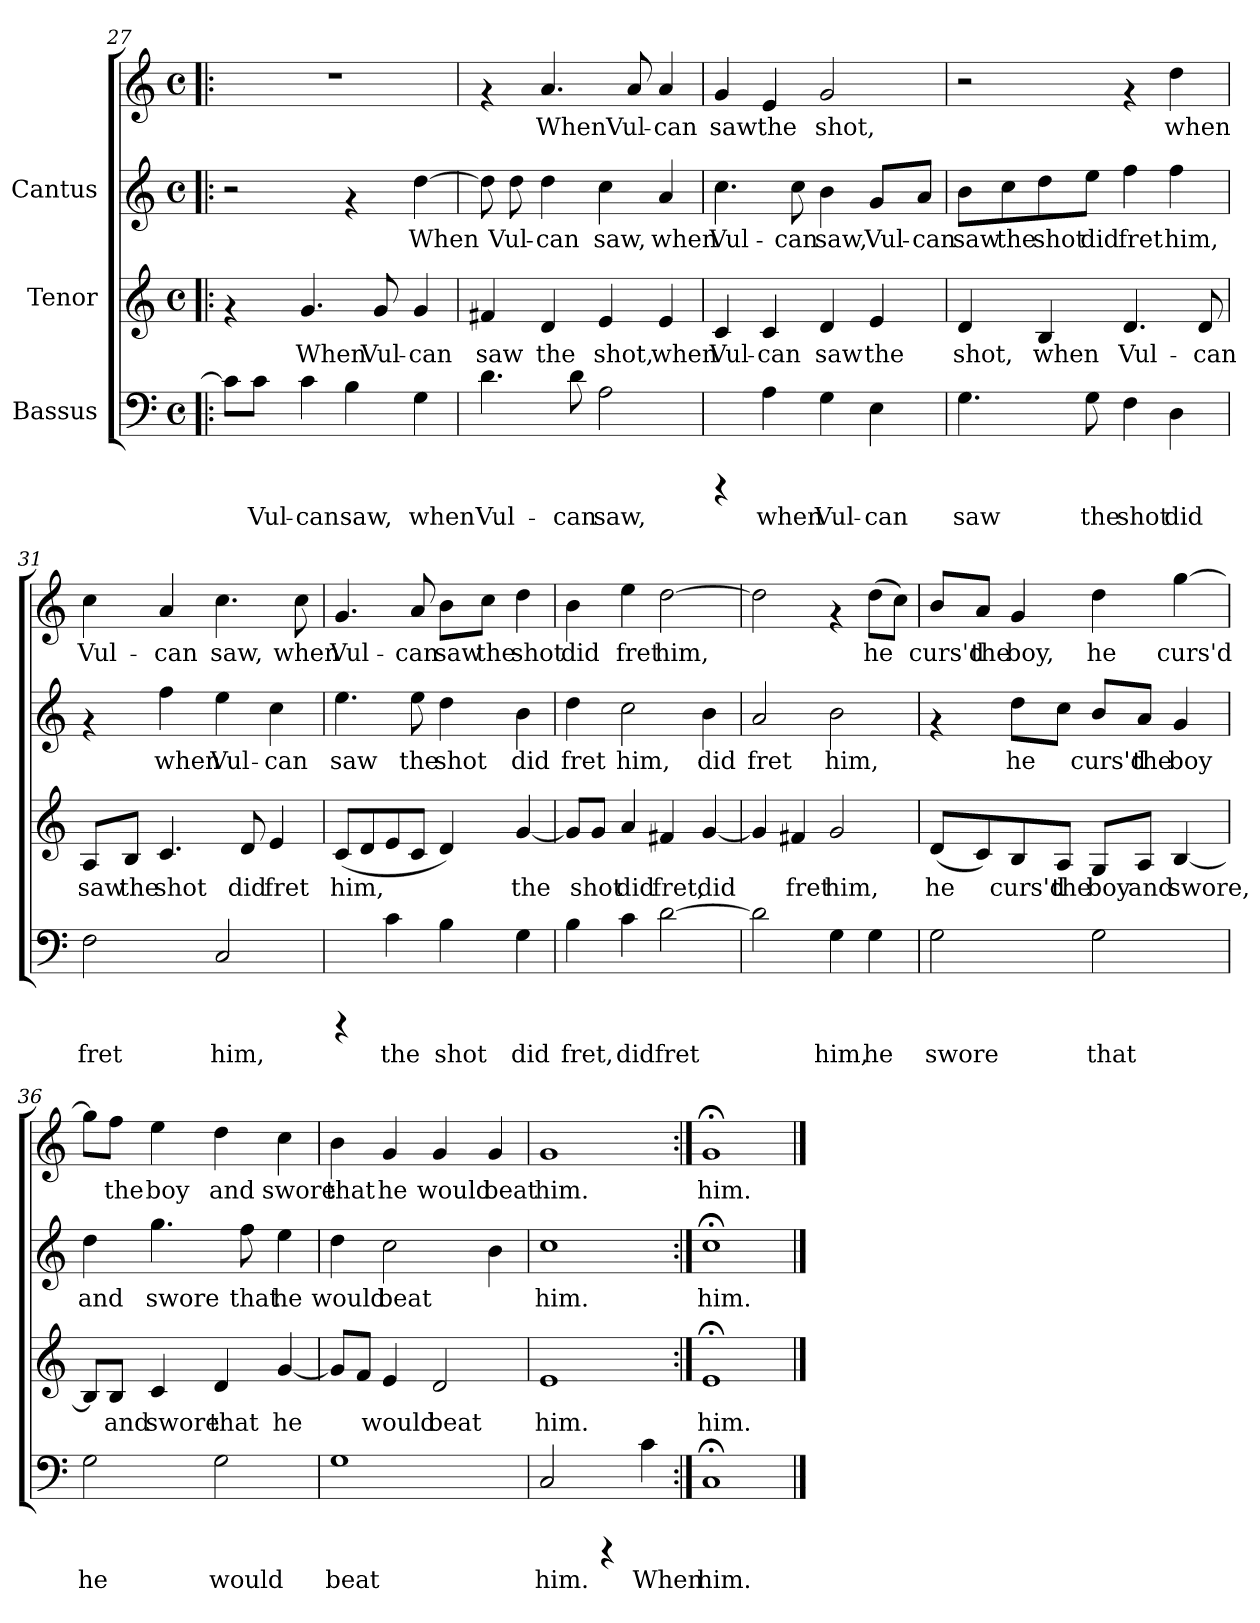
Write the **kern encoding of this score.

**kern	**text	**kern	**text	**kern	**text	**kern	**text
*part3	*part3	*part2	*part2	*part1	*part1	*part1	*part1
*staff4	*staff4	*staff3	*staff3	*staff2	*staff2	*staff1	*staff1
*I"Bassus	*	*I"Tenor	*	*I"Cantus	*	*	*
!!LO:PB:g=z
*clefF4	*	*clefG2	*	*clefG2	*	*clefG2	*
*M4/4	*	*M4/4	*	*M4/4	*	*M4/4	*
*met(c)	*	*met(c)	*	*met(c)	*	*met(c)	*
=27!|:	=27!|:	=27!|:	=27!|:	=27!|:	=27!|:	=27!|:	=27!|:
!	!LO:LY:b:cj	!	!	!	!	!	!
8c\L]	.	4rf	.	2r	.	1r	.
!	!LO:LY:b:cj	!	!	!	!	!	!
8c\J	Vul-	.	.	.	.	.	.
!	!LO:LY:b:cj	!	!LO:LY:b:cj	!	!	!	!
4c\	-can	4.g/	When	.	.	.	.
!	!LO:LY:b:cj	!	!	!	!	!	!
4B\	saw,	.	.	4rf	.	.	.
!	!	!	!LO:LY:b:cj	!	!	!	!
.	.	8g/	Vul-	.	.	.	.
!	!LO:LY:b:cj	!	!LO:LY:b:cj	!	!LO:LY:b:cj	!	!
4G\	when	4g/	-can	[>4dd\	When	.	.
=28	=28	=28	=28	=28	=28	=28	=28
!	!LO:LY:b:cj	!	!LO:LY:b:cj	!	!LO:LY:b:cj	!	!
4.d\	Vul-	4f#X/	saw	8dd\]	.	4rf	.
!	!	!	!	!	!LO:LY:b:cj	!	!
.	.	.	.	8dd\	Vul-	.	.
!	!	!	!LO:LY:b:cj	!	!LO:LY:b:cj	!	!LO:LY:b:cj
.	.	4d/	the	4dd\	-can	4.a/	When
!	!LO:LY:b:cj	!	!	!	!	!	!
8d\	-can	.	.	.	.	.	.
!	!LO:LY:b:cj	!	!LO:LY:b:cj	!	!LO:LY:b:cj	!	!
2A\	saw,	4e/	shot,	4cc\	saw,	.	.
!	!	!	!	!	!	!	!LO:LY:b:cj
.	.	.	.	.	.	8a/	Vul-
!	!	!	!LO:LY:b:cj	!	!LO:LY:b:cj	!	!LO:LY:b:cj
.	.	4e/	when	4a/	when	4a/	-can
=29	=29	=29	=29	=29	=29	=29	=29
!	!	!	!LO:LY:b:cj	!	!LO:LY:b:cj	!	!LO:LY:b:cj
4rCCC	.	4c/	Vul-	4.cc\	Vul-	4g/	saw
!	!LO:LY:b:cj	!	!LO:LY:b:cj	!	!	!	!LO:LY:b:cj
4A\	when	4c/	-can	.	.	4e/	the
!	!	!	!	!	!LO:LY:b:cj	!	!
.	.	.	.	8cc\	-can	.	.
!	!LO:LY:b:cj	!	!LO:LY:b:cj	!	!LO:LY:b:cj	!	!LO:LY:b:cj
4G\	Vul-	4d/	saw	4b\	saw,	2g/	shot,
!	!LO:LY:b:cj	!	!LO:LY:b:cj	!	!LO:LY:b:cj	!	!
4E\	-can	4e/	the	8g/L	Vul-	.	.
!	!	!	!	!	!LO:LY:b:cj	!	!
.	.	.	.	8a/J	-can	.	.
!!LO:LB:g=z
=30	=30	=30	=30	=30	=30	=30	=30
!	!LO:LY:b:cj	!	!LO:LY:b:cj	!	!LO:LY:b:cj	!	!
4.G\	saw	4d/	shot,	8b\L	saw	2r	.
!	!	!	!	!	!LO:LY:b:cj	!	!
.	.	.	.	8cc\	the	.	.
!	!	!	!LO:LY:b:cj	!	!LO:LY:b:cj	!	!
.	.	4B/	when	8dd\	shot	.	.
!	!LO:LY:b:cj	!	!	!	!LO:LY:b:cj	!	!
8G\	the	.	.	8ee\J	did	.	.
!	!LO:LY:b:cj	!	!LO:LY:b:cj	!	!LO:LY:b:cj	!	!
4F\	shot	4.d/	Vul-	4ff\	fret	4rf	.
!	!LO:LY:b:cj	!	!	!	!LO:LY:b:cj	!	!LO:LY:b:cj
4D\	did	.	.	4ff\	him,	4dd\	when
!	!	!	!LO:LY:b:cj	!	!	!	!
.	.	8d/	-can	.	.	.	.
=31	=31	=31	=31	=31	=31	=31	=31
!	!LO:LY:b:cj	!	!LO:LY:b:cj	!	!	!	!LO:LY:b:cj
2F\	fret	8A/L	saw	4rf	.	4cc\	Vul-
!	!	!	!LO:LY:b:cj	!	!	!	!
.	.	8B/J	the	.	.	.	.
!	!	!	!LO:LY:b:cj	!	!LO:LY:b:cj	!	!LO:LY:b:cj
.	.	4.c/	shot	4ff\	when	4a/	-can
!	!LO:LY:b:cj	!	!	!	!LO:LY:b:cj	!	!LO:LY:b:cj
2C/	him,	.	.	4ee\	Vul-	4.cc\	saw,
!	!	!	!LO:LY:b:cj	!	!	!	!
.	.	8d/	did	.	.	.	.
!	!	!	!LO:LY:b:cj	!	!LO:LY:b:cj	!	!
.	.	4e/	fret	4cc\	-can	.	.
!	!	!	!	!	!	!	!LO:LY:b:cj
.	.	.	.	.	.	8cc\	when
=32	=32	=32	=32	=32	=32	=32	=32
!	!	!	!LO:LY:b:cj	!	!LO:LY:b:cj	!	!LO:LY:b:cj
4rCCC	.	(<8c/L	him,	4.ee\	saw	4.g/	Vul-
!	!	!	!LO:LY:b:cj	!	!	!	!
.	.	8d/	.	.	.	.	.
!	!LO:LY:b:cj	!	!LO:LY:b:cj	!	!	!	!
4c\	the	8e/	.	.	.	.	.
!	!	!	!LO:LY:b:cj	!	!LO:LY:b:cj	!	!LO:LY:b:cj
.	.	8c/J	.	8ee\	the	8a/	-can
!	!LO:LY:b:cj	!	!LO:LY:b:cj	!	!LO:LY:b:cj	!	!LO:LY:b:cj
4B\	shot	4d/)	.	4dd\	shot	8b\L	saw
!	!	!	!	!	!	!	!LO:LY:b:cj
.	.	.	.	.	.	8cc\J	the
!	!LO:LY:b:cj	!	!LO:LY:b:cj	!	!LO:LY:b:cj	!	!LO:LY:b:cj
4G\	did	[<4g/	the	4b\	did	4dd\	shot
=33	=33	=33	=33	=33	=33	=33	=33
!	!LO:LY:b:cj	!	!LO:LY:b:cj	!	!LO:LY:b:cj	!	!LO:LY:b:cj
4B\	fret,	8g/L]	.	4dd\	fret	4b\	did
!	!	!	!LO:LY:b:cj	!	!	!	!
.	.	8g/J	shot	.	.	.	.
!	!LO:LY:b:cj	!	!LO:LY:b:cj	!	!LO:LY:b:cj	!	!LO:LY:b:cj
4c\	did	4a/	did	2cc\	him,	4ee\	fret
!	!LO:LY:b:cj	!	!LO:LY:b:cj	!	!	!	!LO:LY:b:cj
[>2d\	fret	4f#X/	fret,	.	.	[>2dd\	him,
!	!	!	!LO:LY:b:cj	!	!LO:LY:b:cj	!	!
.	.	[<4g/	did	4b\	did	.	.
!!LO:LB:g=z
=34	=34	=34	=34	=34	=34	=34	=34
!	!LO:LY:b:cj	!	!LO:LY:b:cj	!	!LO:LY:b:cj	!	!LO:LY:b:cj
2d\]	.	4g/]	.	2a/	fret	2dd\]	.
!	!	!	!LO:LY:b:cj	!	!	!	!
.	.	4f#X/	fret	.	.	.	.
!	!LO:LY:b:cj	!	!LO:LY:b:cj	!	!LO:LY:b:cj	!	!
4G\	him,	2g/	him,	2b\	him,	4rf	.
!	!LO:LY:b:cj	!	!	!	!	!	!LO:LY:b:cj
4G\	he	.	.	.	.	(>8dd\L	he
!	!	!	!	!	!	!	!LO:LY:b:cj
.	.	.	.	.	.	8cc\J)	.
=35	=35	=35	=35	=35	=35	=35	=35
!	!LO:LY:b:cj	!	!LO:LY:b:cj	!	!	!	!LO:LY:b:cj
2G\	swore	(<8d/L	he	4rf	.	8b/L	curs'd
!	!	!	!LO:LY:b:cj	!	!	!	!LO:LY:b:cj
.	.	8c/)	.	.	.	8a/J	the
!	!	!	!LO:LY:b:cj	!	!LO:LY:b:cj	!	!LO:LY:b:cj
.	.	8B/	curs'd	8dd\L	he	4g/	boy,
!	!	!	!LO:LY:b:cj	!	!LO:LY:b:cj	!	!
.	.	8A/J	the	8cc\J	.	.	.
!	!LO:LY:b:cj	!	!LO:LY:b:cj	!	!LO:LY:b:cj	!	!LO:LY:b:cj
2G\	that	8G/L	boy	8b/L	curs'd	4dd\	he
!	!	!	!LO:LY:b:cj	!	!LO:LY:b:cj	!	!
.	.	8A/J	and	8a/J	the	.	.
!	!	!	!LO:LY:b:cj	!	!LO:LY:b:cj	!	!LO:LY:b:cj
.	.	[<4B/	swore,	4g/	boy	[>4gg\	curs'd
=36	=36	=36	=36	=36	=36	=36	=36
!	!LO:LY:b:cj	!	!LO:LY:b:cj	!	!LO:LY:b:cj	!	!LO:LY:b:cj
2G\	he	8B/L]	.	4dd\	and	8gg\L]	.
!	!	!	!LO:LY:b:cj	!	!	!	!LO:LY:b:cj
.	.	8B/J	and	.	.	8ff\J	the
!	!	!	!LO:LY:b:cj	!	!LO:LY:b:cj	!	!LO:LY:b:cj
.	.	4c/	swore	4.gg\	swore	4ee\	boy
!	!LO:LY:b:cj	!	!LO:LY:b:cj	!	!	!	!LO:LY:b:cj
2G\	would	4d/	that	.	.	4dd\	and
!	!	!	!	!	!LO:LY:b:cj	!	!
.	.	.	.	8ff\	that	.	.
!	!	!	!LO:LY:b:cj	!	!LO:LY:b:cj	!	!LO:LY:b:cj
.	.	[<4g/	he	4ee\	he	4cc\	swore
=37	=37	=37	=37	=37	=37	=37	=37
!	!LO:LY:b:cj	!	!LO:LY:b:cj	!	!LO:LY:b:cj	!	!LO:LY:b:cj
1G	beat	8g/L]	.	4dd\	would	4b\	that
!	!	!	!LO:LY:b:cj	!	!	!	!
.	.	8f/J	.	.	.	.	.
!	!	!	!LO:LY:b:cj	!	!LO:LY:b:cj	!	!LO:LY:b:cj
.	.	4e/	would	2cc\	beat	4g/	he
!	!	!	!LO:LY:b:cj	!	!	!	!LO:LY:b:cj
.	.	2d/	beat	.	.	4g/	would
!	!	!	!	!	!LO:LY:b:cj	!	!LO:LY:b:cj
.	.	.	.	4b\	.	4g/	beat
!!LO:PB:g=z
=38	=38	=38	=38	=38	=38	=38	=38
!	!LO:LY:b:cj	!	!LO:LY:b:cj	!	!LO:LY:b:cj	!	!LO:LY:b:cj
2C/	him.	1e	him.	1cc	him.	1g	him.
4rCCC	.	.	.	.	.	.	.
!	!LO:LY:b:cj	!	!	!	!	!	!
4c\	When	.	.	.	.	.	.
=39:|!	=39:|!	=39:|!	=39:|!	=39:|!	=39:|!	=39:|!	=39:|!
!	!LO:LY:b:cj	!	!LO:LY:b:cj	!	!LO:LY:b:cj	!	!LO:LY:b:cj
1C;<	him.	1e;<	him.	1cc;<	him.	1g;<	him.
==	==	==	==	==	==	==	==
*-	*-	*-	*-	*-	*-	*-	*-
